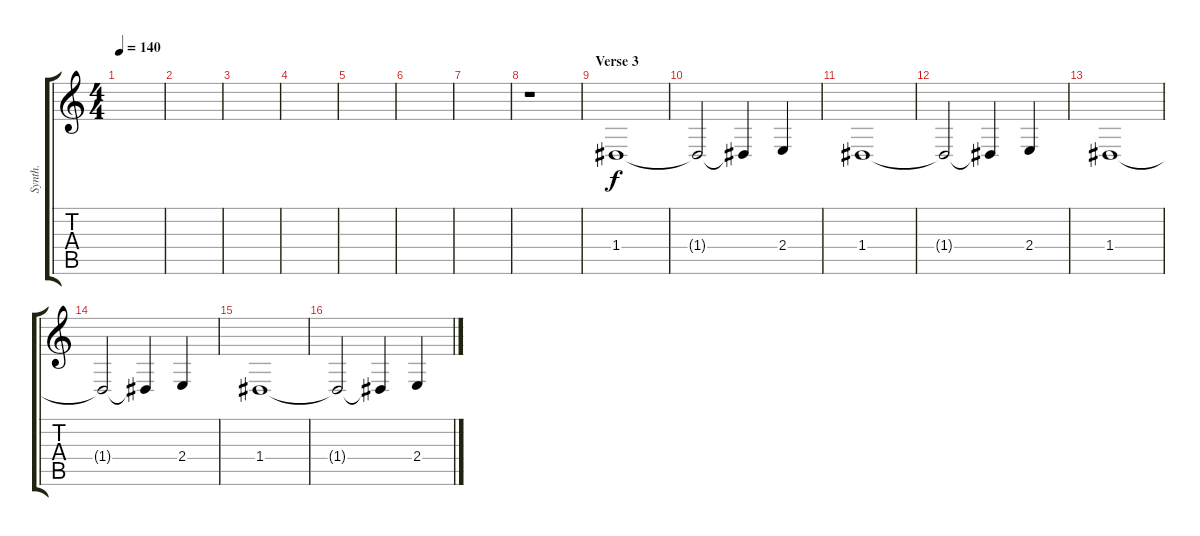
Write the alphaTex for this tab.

\track ("Synth." "Synth.") {instrument pad4choir}
\staff {score tabs}
\tuning (E4 B3 G3 D3 A2 E2) {hide}
\ts (4 4)
\tempo 140
\clef g2
\ks c
|
|
|
|
|
|
|
\section ("" "")
r.1 |
\section ("" "Verse 3")
1.4.1{volume 12} |
1.4{t}.2 1.4{t}.4 2.4.4 |
1.4.1 |
1.4{t}.2 1.4{t}.4 2.4.4 |
1.4.1 |
1.4{t}.2 1.4{t}.4 2.4.4 |
1.4.1 |
1.4{t}.2 1.4{t}.4 2.4.4
